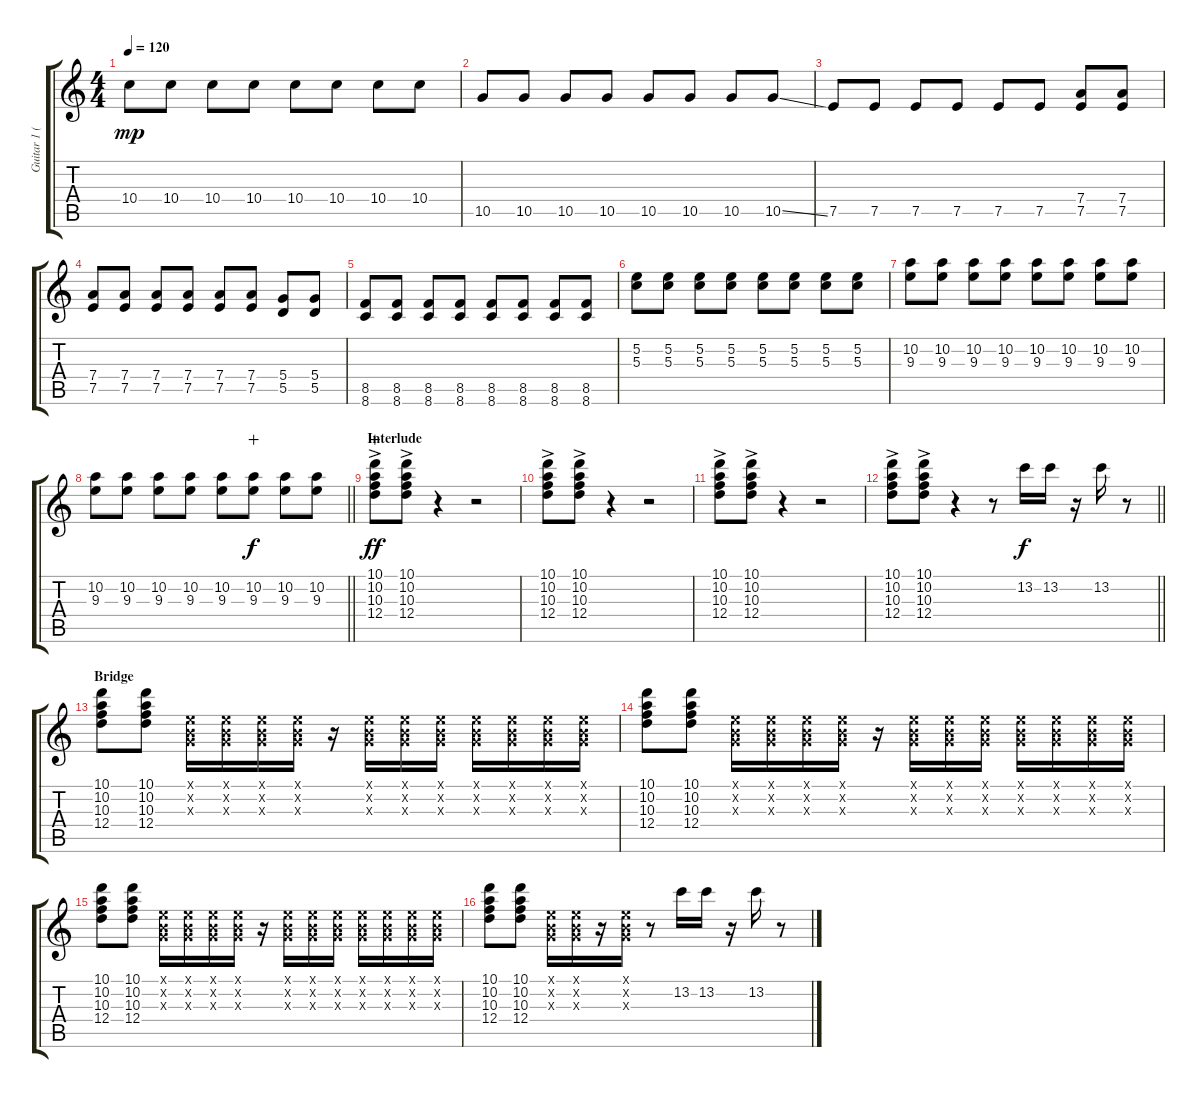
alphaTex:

\track ("Guitar 1 (Clean)" "Guitar 1 (") {instrument electricguitarclean}
\staff {score tabs}
\tuning (E4 B3 G3 D3 A2 E2) {hide}
\ts (4 4)
\tempo 120
\clef g2
\ks c
10.4.8{dy mp} 10.4.8 10.4.8 10.4.8 10.4.8 10.4.8 10.4.8 10.4.8 |
10.5.8 10.5.8 10.5.8 10.5.8 10.5.8 10.5.8 10.5.8 10.5{ss}.8 |
7.5.8 7.5.8 7.5.8 7.5.8 7.5.8 7.5.8 (7.4 7.5).8 (7.4 7.5).8 |
(7.4 7.5).8 (7.4 7.5).8 (7.4 7.5).8 (7.4 7.5).8 (7.4 7.5).8 (7.4 7.5).8 (5.4 5.5).8 (5.4 5.5).8 |
(8.5 8.6).8 (8.5 8.6).8 (8.5 8.6).8 (8.5 8.6).8 (8.5 8.6).8 (8.5 8.6).8 (8.5 8.6).8 (8.5 8.6).8 |
(5.2 5.3).8 (5.2 5.3).8 (5.2 5.3).8 (5.2 5.3).8 (5.2 5.3).8 (5.2 5.3).8 (5.2 5.3).8 (5.2 5.3).8 |
(10.2 9.3).8 (10.2 9.3).8 (10.2 9.3).8 (10.2 9.3).8 (10.2 9.3).8 (10.2 9.3).8 (10.2 9.3).8 (10.2 9.3).8 |
\barLineRight lightlight
(10.2 9.3).8 (10.2 9.3).8 (10.2 9.3).8 (10.2 9.3).8 (10.2 9.3).8 (10.2 9.3).8{dy f wahc} (10.2 9.3).8 (10.2 9.3).8 |
\section ("" "Interlude")
(10.1{ac} 10.2{ac} 10.3{ac} 12.4{ac}).8{dy ff wahc} (10.1{ac} 10.2{ac} 10.3{ac} 12.4{ac}).8 r.4 r.2 |
(10.1{ac} 10.2{ac} 10.3{ac} 12.4{ac}).8 (10.1{ac} 10.2{ac} 10.3{ac} 12.4{ac}).8 r.4 r.2 |
(10.1{ac} 10.2{ac} 10.3{ac} 12.4{ac}).8 (10.1{ac} 10.2{ac} 10.3{ac} 12.4{ac}).8 r.4 r.2 |
\barLineRight lightlight
(10.1{ac} 10.2{ac} 10.3{ac} 12.4{ac}).8 (10.1{ac} 10.2{ac} 10.3{ac} 12.4{ac}).8 r.4 r.8 13.2.16{dy f} 13.2.16 r.16 13.2.16 r.8 |
\section ("" "Bridge")
(10.1 10.2 10.3 12.4).8 (10.1 10.2 10.3 12.4).8 (0.1{x} 0.2{x} 0.3{x}).16 (0.1{x} 0.2{x} 0.3{x}).16 (0.1{x} 0.2{x} 0.3{x}).16 (0.1{x} 0.2{x} 0.3{x}).16 r.16 (0.1{x} 0.2{x} 0.3{x}).16 (0.1{x} 0.2{x} 0.3{x}).16 (0.1{x} 0.2{x} 0.3{x}).16 (0.1{x} 0.2{x} 0.3{x}).16 (0.1{x} 0.2{x} 0.3{x}).16 (0.1{x} 0.2{x} 0.3{x}).16 (0.1{x} 0.2{x} 0.3{x}).16 |
(10.1 10.2 10.3 12.4).8 (10.1 10.2 10.3 12.4).8 (0.1{x} 0.2{x} 0.3{x}).16 (0.1{x} 0.2{x} 0.3{x}).16 (0.1{x} 0.2{x} 0.3{x}).16 (0.1{x} 0.2{x} 0.3{x}).16 r.16 (0.1{x} 0.2{x} 0.3{x}).16 (0.1{x} 0.2{x} 0.3{x}).16 (0.1{x} 0.2{x} 0.3{x}).16 (0.1{x} 0.2{x} 0.3{x}).16 (0.1{x} 0.2{x} 0.3{x}).16 (0.1{x} 0.2{x} 0.3{x}).16 (0.1{x} 0.2{x} 0.3{x}).16 |
(10.1 10.2 10.3 12.4).8 (10.1 10.2 10.3 12.4).8 (0.1{x} 0.2{x} 0.3{x}).16 (0.1{x} 0.2{x} 0.3{x}).16 (0.1{x} 0.2{x} 0.3{x}).16 (0.1{x} 0.2{x} 0.3{x}).16 r.16 (0.1{x} 0.2{x} 0.3{x}).16 (0.1{x} 0.2{x} 0.3{x}).16 (0.1{x} 0.2{x} 0.3{x}).16 (0.1{x} 0.2{x} 0.3{x}).16 (0.1{x} 0.2{x} 0.3{x}).16 (0.1{x} 0.2{x} 0.3{x}).16 (0.1{x} 0.2{x} 0.3{x}).16 |
(10.1 10.2 10.3 12.4).8 (10.1 10.2 10.3 12.4).8 (0.1{x} 0.2{x} 0.3{x}).16 (0.1{x} 0.2{x} 0.3{x}).16 r.16 (0.1{x} 0.2{x} 0.3{x}).16 r.8 13.2.16 13.2.16 r.16 13.2.16 r.8
